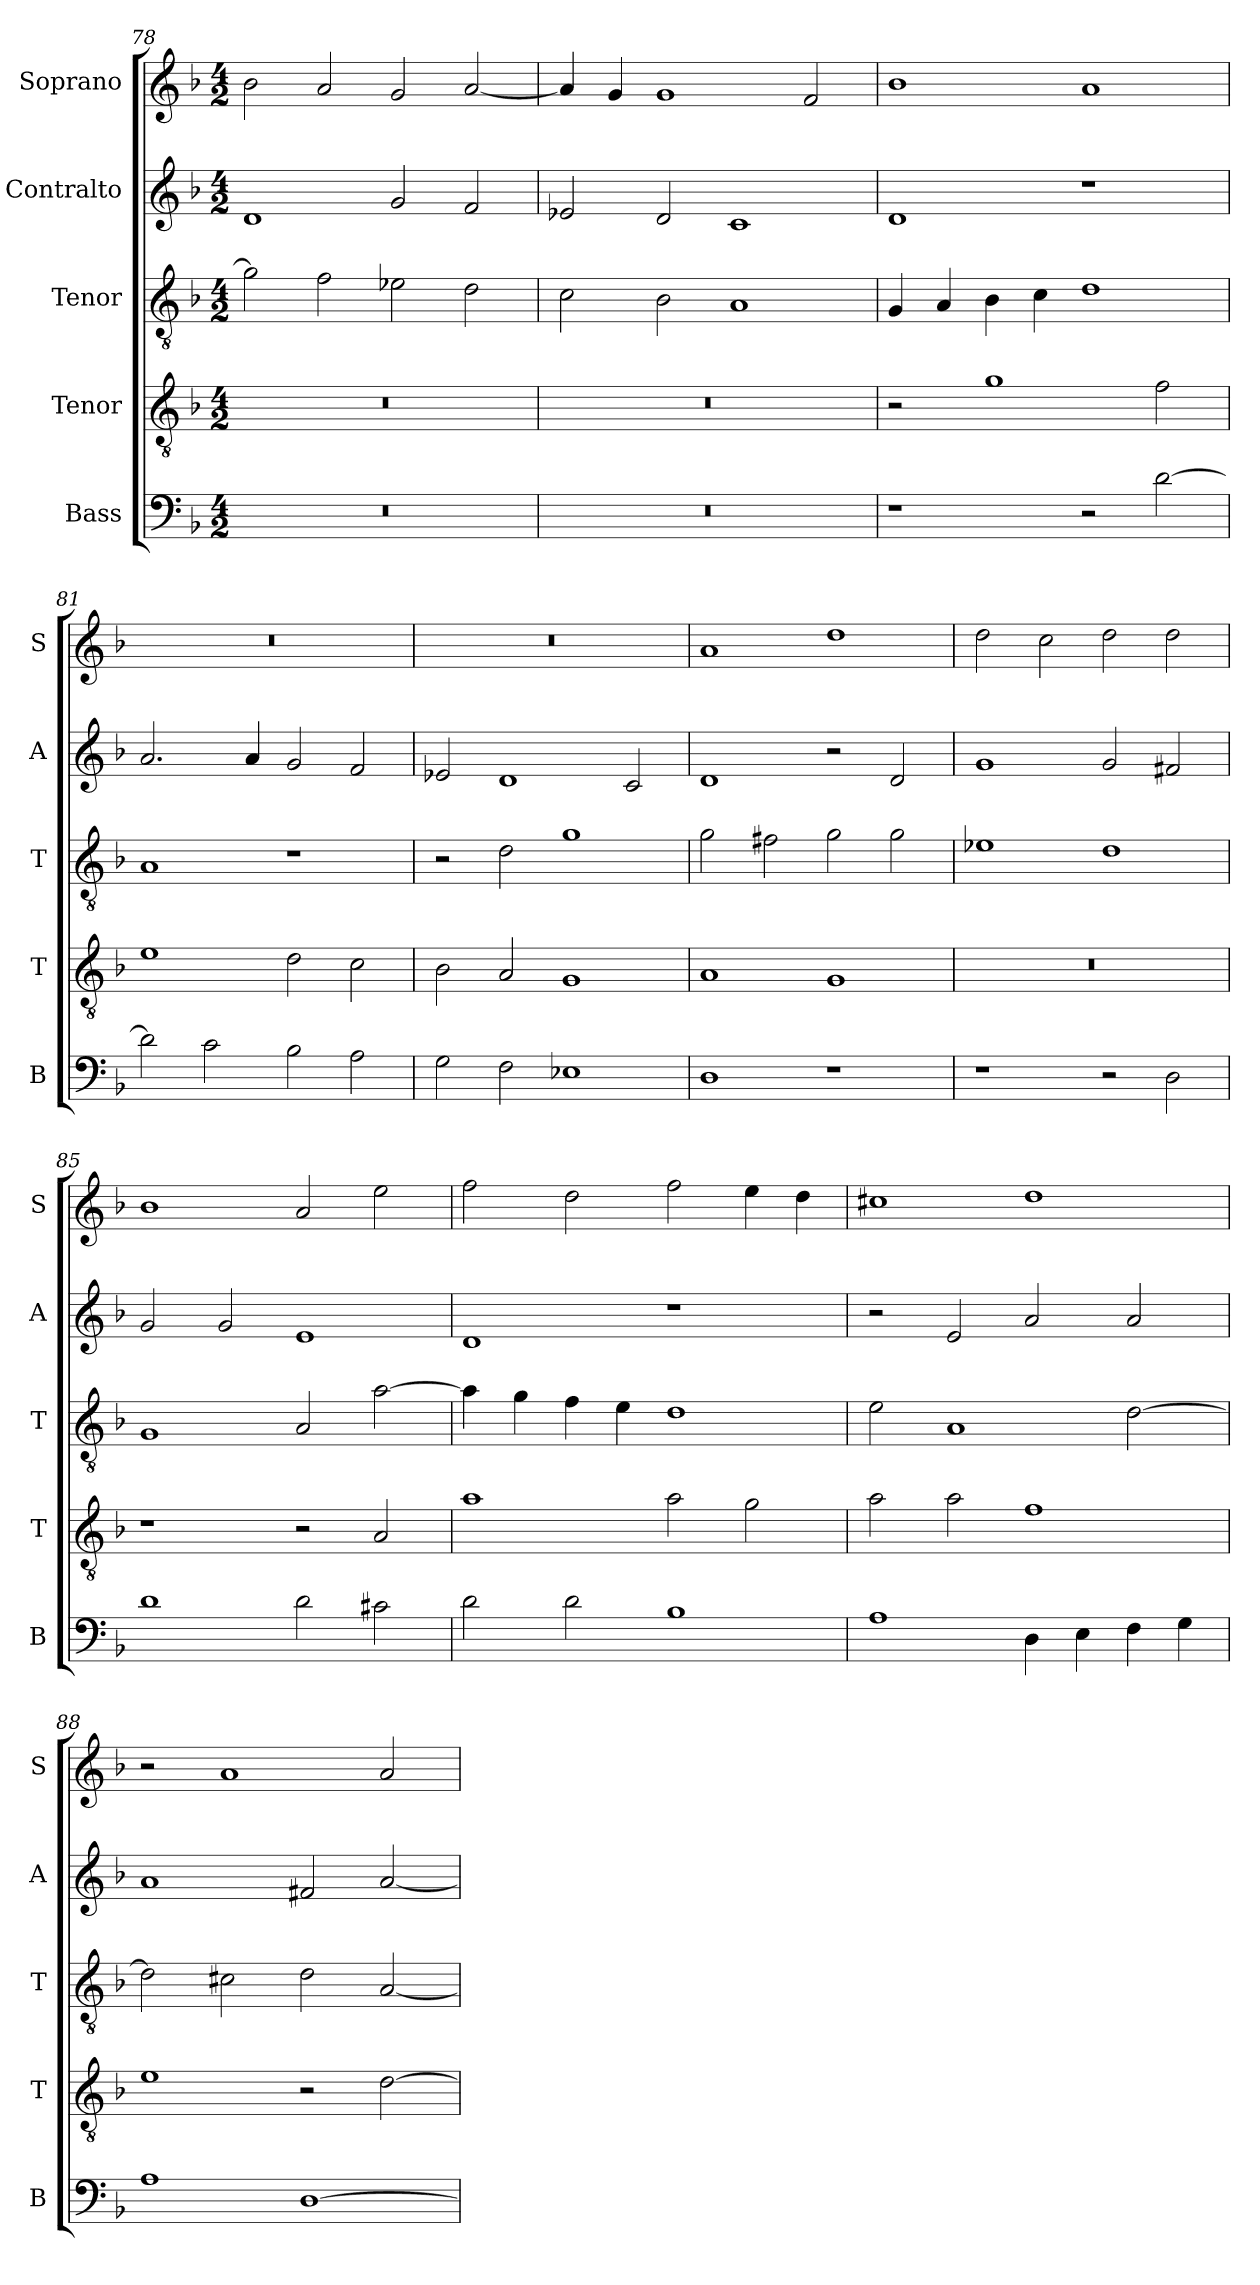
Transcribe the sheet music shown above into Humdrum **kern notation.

**kern	**kern	**kern	**kern	**kern
*part5	*part4	*part3	*part2	*part1
*staff5	*staff4	*staff3	*staff2	*staff1
*I"Bass	*I"Tenor	*I"Tenor	*I"Contralto	*I"Soprano
*I'B	*I'T	*I'T	*I'A	*I'S
*clefF4	*clefGv2	*clefGv2	*clefG2	*clefG2
*k[b-]	*k[b-]	*k[b-]	*k[b-]	*k[b-]
*D:aeo	*D:aeo	*D:aeo	*D:aeo	*D:aeo
*M4/2	*M4/2	*M4/2	*M4/2	*M4/2
=78	=78	=78	=78	=78
0r	0r	2g]	1d	2b-
.	.	2f	.	2a
.	.	2e-X	2g	2g
.	.	2d	2f	[2a
=79	=79	=79	=79	=79
0r	0r	2c	2e-X	4a]
.	.	.	.	4g
.	.	2B-	2d	1g
.	.	1A	1c	.
.	.	.	.	2f
=80	=80	=80	=80	=80
1r	2r	4G	1d	1b-
.	.	4A	.	.
.	1g	4B-	.	.
.	.	4c	.	.
2r	.	1d	1r	1a
[2d	2f	.	.	.
=81	=81	=81	=81	=81
2d]	1e	1A	2.a	0r
2c	.	.	.	.
.	.	.	4a	.
2B-	2d	1r	2g	.
2A	2c	.	2f	.
=82	=82	=82	=82	=82
2G	2B-	2r	2e-X	0r
2F	2A	2d	1d	.
1E-X	1G	1g	.	.
.	.	.	2c	.
=83	=83	=83	=83	=83
1D	1A	2g	1d	1a
.	.	2f#X	.	.
1r	1G	2g	2r	1dd
.	.	2g	2d	.
=84	=84	=84	=84	=84
1r	0r	1e-X	1g	2dd
.	.	.	.	2cc
2r	.	1d	2g	2dd
2D	.	.	2f#X	2dd
=85	=85	=85	=85	=85
1d	1r	1G	2g	1b-
.	.	.	2g	.
2d	2r	2A	1e	2a
2c#X	2A	[2a	.	2ee
=86	=86	=86	=86	=86
2d	1a	4a]	1d	2ff
.	.	4g	.	.
2d	.	4f	.	2dd
.	.	4e	.	.
1B-	2a	1d	1r	2ff
.	2g	.	.	4ee
.	.	.	.	4dd
=87	=87	=87	=87	=87
1A	2a	2e	2r	1cc#X
.	2a	1A	2e	.
4D	1f	.	2a	1dd
4E	.	.	.	.
4F	.	[2d	2a	.
4G	.	.	.	.
=88	=88	=88	=88	=88
1A	1e	2d]	1a	2r
.	.	2c#X	.	1a
[1D	2r	2d	2f#X	.
.	[2d	[2A	[2a	2a
=	=	=	=	=
*-	*-	*-	*-	*-
